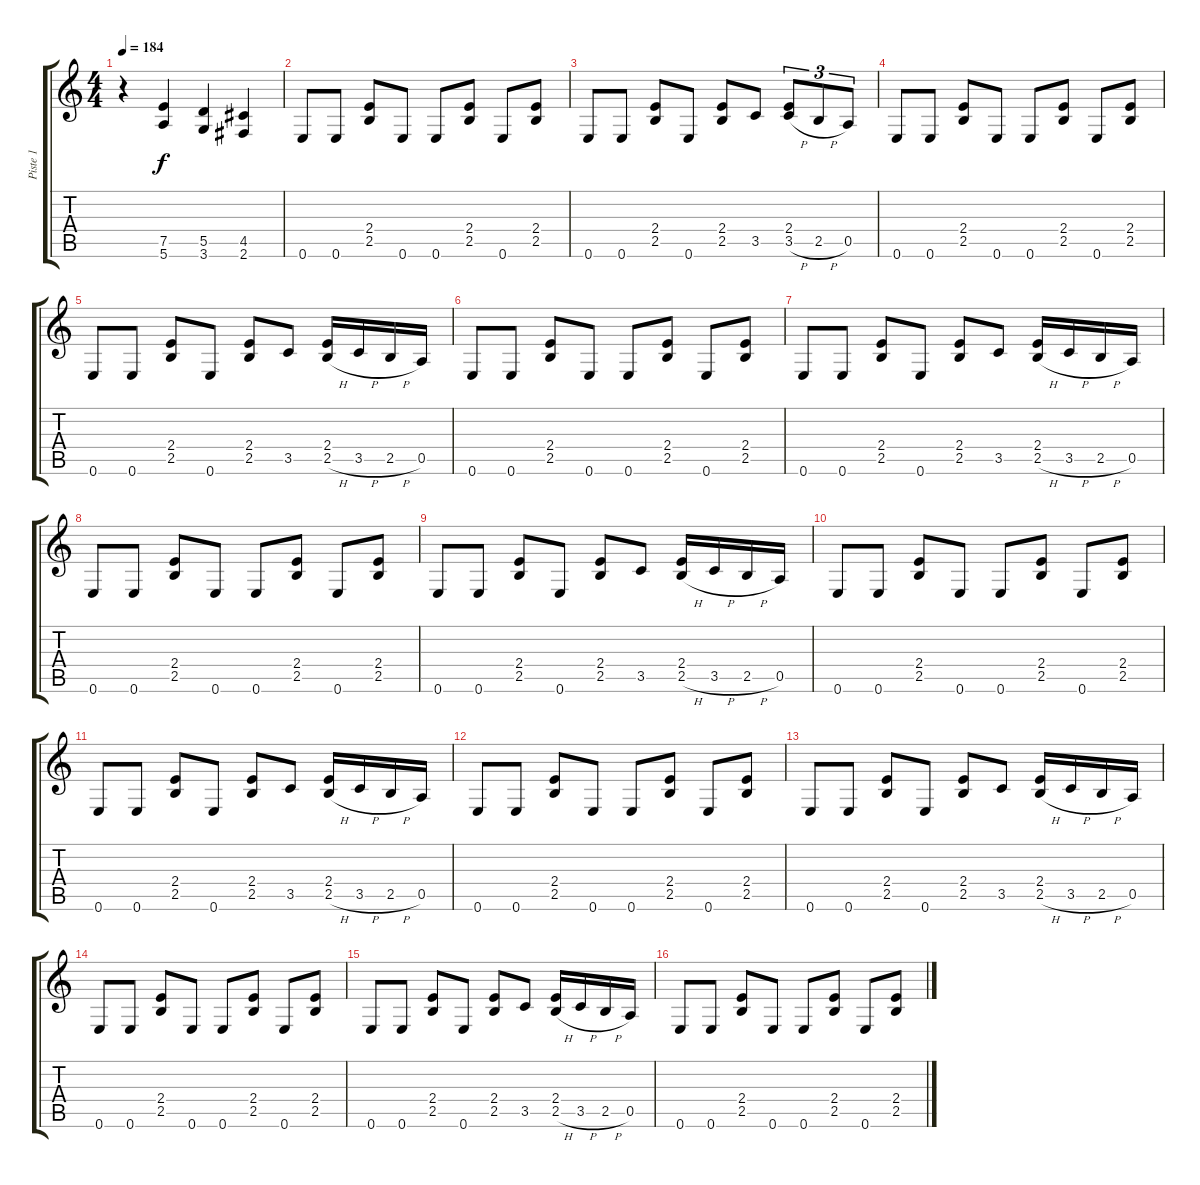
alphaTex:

\track ("Piste 1" "Piste 1") {instrument distortionguitar}
\staff {score tabs}
\tuning (E4 B3 G3 D3 A2 E2) {hide}
\ts (4 4)
\tempo 184
\clef g2
\ks c
r.4{dy f} (7.5 5.6).4 (5.5 3.6).4 (4.5 2.6).4 |
0.6.8 0.6.8 (2.4 2.5).8 0.6.8 0.6.8 (2.4 2.5).8 0.6.8 (2.4 2.5).8 |
0.6.8 0.6.8 (2.4 2.5).8 0.6.8 (2.4 2.5).8 3.5.8 (2.4 3.5{h}).8{tu (3 2)} 2.5{h}.8{tu (3 2)} 0.5.8{tu (3 2)} |
0.6.8 0.6.8 (2.4 2.5).8 0.6.8 0.6.8 (2.4 2.5).8 0.6.8 (2.4 2.5).8 |
0.6.8 0.6.8 (2.4 2.5).8 0.6.8 (2.4 2.5).8 3.5.8 (2.4 2.5{h}).16 3.5{h}.16 2.5{h}.16 0.5.16 |
0.6.8 0.6.8 (2.4 2.5).8 0.6.8 0.6.8 (2.4 2.5).8 0.6.8 (2.4 2.5).8 |
0.6.8 0.6.8 (2.4 2.5).8 0.6.8 (2.4 2.5).8 3.5.8 (2.4 2.5{h}).16 3.5{h}.16 2.5{h}.16 0.5.16 |
0.6.8 0.6.8 (2.4 2.5).8 0.6.8 0.6.8 (2.4 2.5).8 0.6.8 (2.4 2.5).8 |
0.6.8 0.6.8 (2.4 2.5).8 0.6.8 (2.4 2.5).8 3.5.8 (2.4 2.5{h}).16 3.5{h}.16 2.5{h}.16 0.5.16 |
0.6.8 0.6.8 (2.4 2.5).8 0.6.8 0.6.8 (2.4 2.5).8 0.6.8 (2.4 2.5).8 |
0.6.8 0.6.8 (2.4 2.5).8 0.6.8 (2.4 2.5).8 3.5.8 (2.4 2.5{h}).16 3.5{h}.16 2.5{h}.16 0.5.16 |
0.6.8 0.6.8 (2.4 2.5).8 0.6.8 0.6.8 (2.4 2.5).8 0.6.8 (2.4 2.5).8 |
0.6.8 0.6.8 (2.4 2.5).8 0.6.8 (2.4 2.5).8 3.5.8 (2.4 2.5{h}).16 3.5{h}.16 2.5{h}.16 0.5.16 |
0.6.8 0.6.8 (2.4 2.5).8 0.6.8 0.6.8 (2.4 2.5).8 0.6.8 (2.4 2.5).8 |
0.6.8 0.6.8 (2.4 2.5).8 0.6.8 (2.4 2.5).8 3.5.8 (2.4 2.5{h}).16 3.5{h}.16 2.5{h}.16 0.5.16 |
0.6.8 0.6.8 (2.4 2.5).8 0.6.8 0.6.8 (2.4 2.5).8 0.6.8 (2.4 2.5).8
